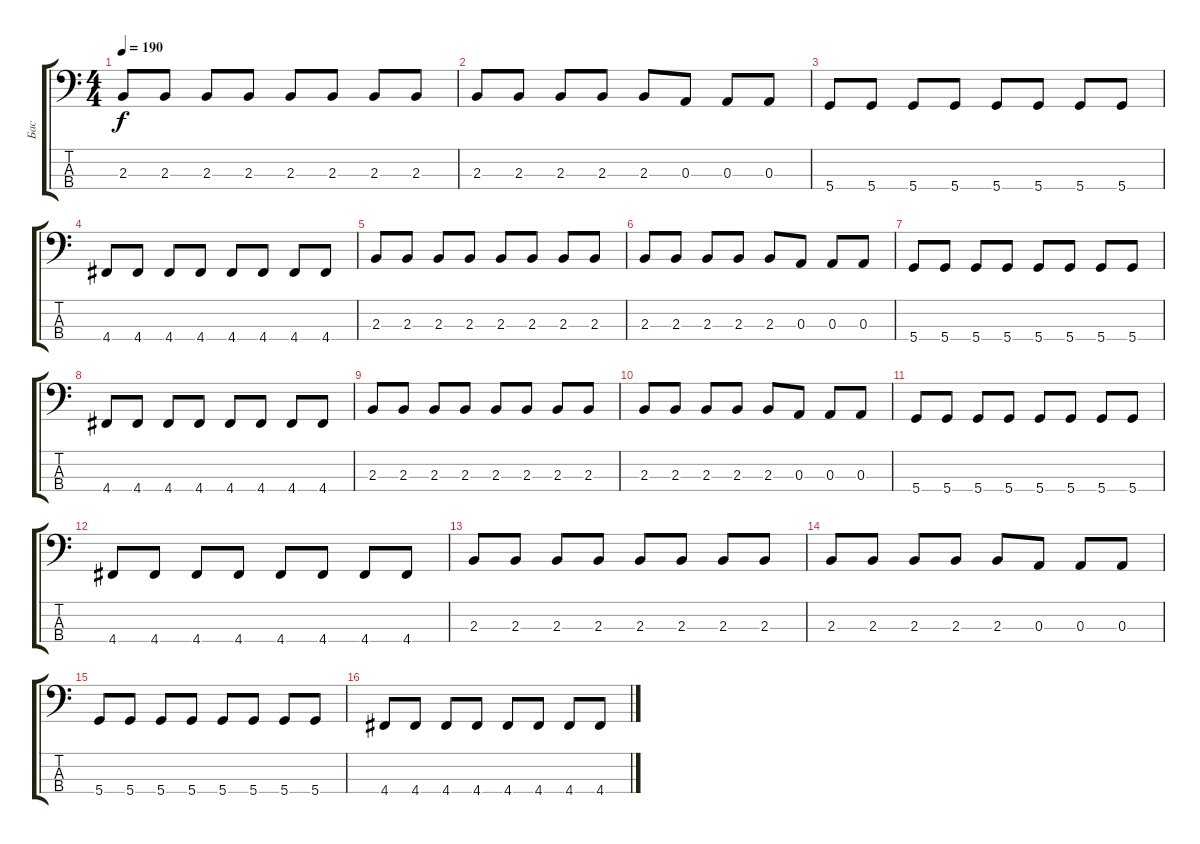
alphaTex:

\track ("Бас" "Бас") {instrument electricbassfinger}
\staff {score tabs}
\tuning (G2 D2 A1 D1) {hide}
\ts (4 4)
\tempo 190
\clef f4
\ks c
2.3.8{dy f} 2.3.8 2.3.8 2.3.8 2.3.8 2.3.8 2.3.8 2.3.8 |
2.3.8 2.3.8 2.3.8 2.3.8 2.3.8 0.3.8 0.3.8 0.3.8 |
5.4.8 5.4.8 5.4.8 5.4.8 5.4.8 5.4.8 5.4.8 5.4.8 |
4.4.8 4.4.8 4.4.8 4.4.8 4.4.8 4.4.8 4.4.8 4.4.8 |
2.3.8 2.3.8 2.3.8 2.3.8 2.3.8 2.3.8 2.3.8 2.3.8 |
2.3.8 2.3.8 2.3.8 2.3.8 2.3.8 0.3.8 0.3.8 0.3.8 |
5.4.8 5.4.8 5.4.8 5.4.8 5.4.8 5.4.8 5.4.8 5.4.8 |
4.4.8 4.4.8 4.4.8 4.4.8 4.4.8 4.4.8 4.4.8 4.4.8 |
2.3.8 2.3.8 2.3.8 2.3.8 2.3.8 2.3.8 2.3.8 2.3.8 |
2.3.8 2.3.8 2.3.8 2.3.8 2.3.8 0.3.8 0.3.8 0.3.8 |
5.4.8 5.4.8 5.4.8 5.4.8 5.4.8 5.4.8 5.4.8 5.4.8 |
4.4.8 4.4.8 4.4.8 4.4.8 4.4.8 4.4.8 4.4.8 4.4.8 |
2.3.8 2.3.8 2.3.8 2.3.8 2.3.8 2.3.8 2.3.8 2.3.8 |
2.3.8 2.3.8 2.3.8 2.3.8 2.3.8 0.3.8 0.3.8 0.3.8 |
5.4.8 5.4.8 5.4.8 5.4.8 5.4.8 5.4.8 5.4.8 5.4.8 |
4.4.8 4.4.8 4.4.8 4.4.8 4.4.8 4.4.8 4.4.8 4.4.8
